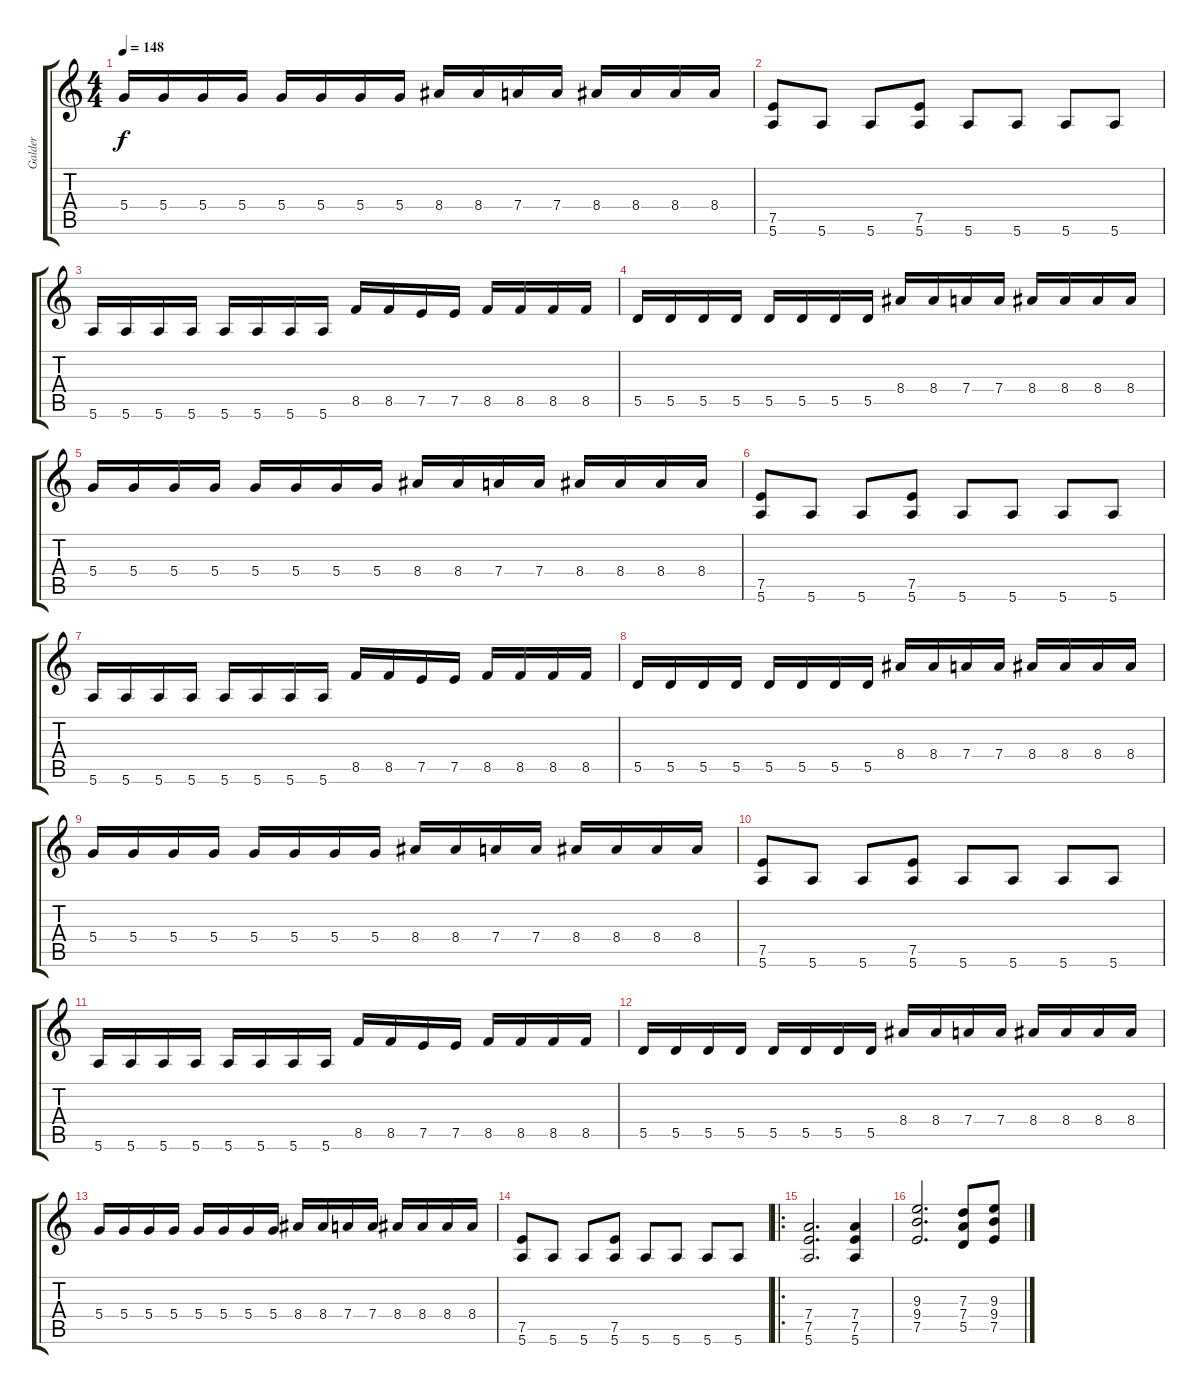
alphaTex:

\track ("Galder     ( Guitar )" "Galder    ") {instrument distortionguitar}
\staff {score tabs}
\tuning (E4 B3 G3 D3 A2 E2) {hide}
\ts (4 4)
\tempo 148
\clef g2
\ks c
5.4.16{dy f} 5.4.16 5.4.16 5.4.16 5.4.16 5.4.16 5.4.16 5.4.16 8.4.16 8.4.16 7.4.16 7.4.16 8.4.16 8.4.16 8.4.16 8.4.16 |
(7.5 5.6).8 5.6.8 5.6.8 (7.5 5.6).8 5.6.8 5.6.8 5.6.8 5.6.8 |
5.6.16 5.6.16 5.6.16 5.6.16 5.6.16 5.6.16 5.6.16 5.6.16 8.5.16 8.5.16 7.5.16 7.5.16 8.5.16 8.5.16 8.5.16 8.5.16 |
5.5.16 5.5.16 5.5.16 5.5.16 5.5.16 5.5.16 5.5.16 5.5.16 8.4.16 8.4.16 7.4.16 7.4.16 8.4.16 8.4.16 8.4.16 8.4.16 |
5.4.16 5.4.16 5.4.16 5.4.16 5.4.16 5.4.16 5.4.16 5.4.16 8.4.16 8.4.16 7.4.16 7.4.16 8.4.16 8.4.16 8.4.16 8.4.16 |
(7.5 5.6).8 5.6.8 5.6.8 (7.5 5.6).8 5.6.8 5.6.8 5.6.8 5.6.8 |
5.6.16 5.6.16 5.6.16 5.6.16 5.6.16 5.6.16 5.6.16 5.6.16 8.5.16 8.5.16 7.5.16 7.5.16 8.5.16 8.5.16 8.5.16 8.5.16 |
5.5.16 5.5.16 5.5.16 5.5.16 5.5.16 5.5.16 5.5.16 5.5.16 8.4.16 8.4.16 7.4.16 7.4.16 8.4.16 8.4.16 8.4.16 8.4.16 |
5.4.16 5.4.16 5.4.16 5.4.16 5.4.16 5.4.16 5.4.16 5.4.16 8.4.16 8.4.16 7.4.16 7.4.16 8.4.16 8.4.16 8.4.16 8.4.16 |
(7.5 5.6).8 5.6.8 5.6.8 (7.5 5.6).8 5.6.8 5.6.8 5.6.8 5.6.8 |
5.6.16 5.6.16 5.6.16 5.6.16 5.6.16 5.6.16 5.6.16 5.6.16 8.5.16 8.5.16 7.5.16 7.5.16 8.5.16 8.5.16 8.5.16 8.5.16 |
5.5.16 5.5.16 5.5.16 5.5.16 5.5.16 5.5.16 5.5.16 5.5.16 8.4.16 8.4.16 7.4.16 7.4.16 8.4.16 8.4.16 8.4.16 8.4.16 |
5.4.16 5.4.16 5.4.16 5.4.16 5.4.16 5.4.16 5.4.16 5.4.16 8.4.16 8.4.16 7.4.16 7.4.16 8.4.16 8.4.16 8.4.16 8.4.16 |
(7.5 5.6).8 5.6.8 5.6.8 (7.5 5.6).8 5.6.8 5.6.8 5.6.8 5.6.8 |
\ro
(7.4 7.5 5.6).2{d} (7.4 7.5 5.6).4 |
(9.3 9.4 7.5).2{d} (7.3 7.4 5.5).8 (9.3 9.4 7.5).8
